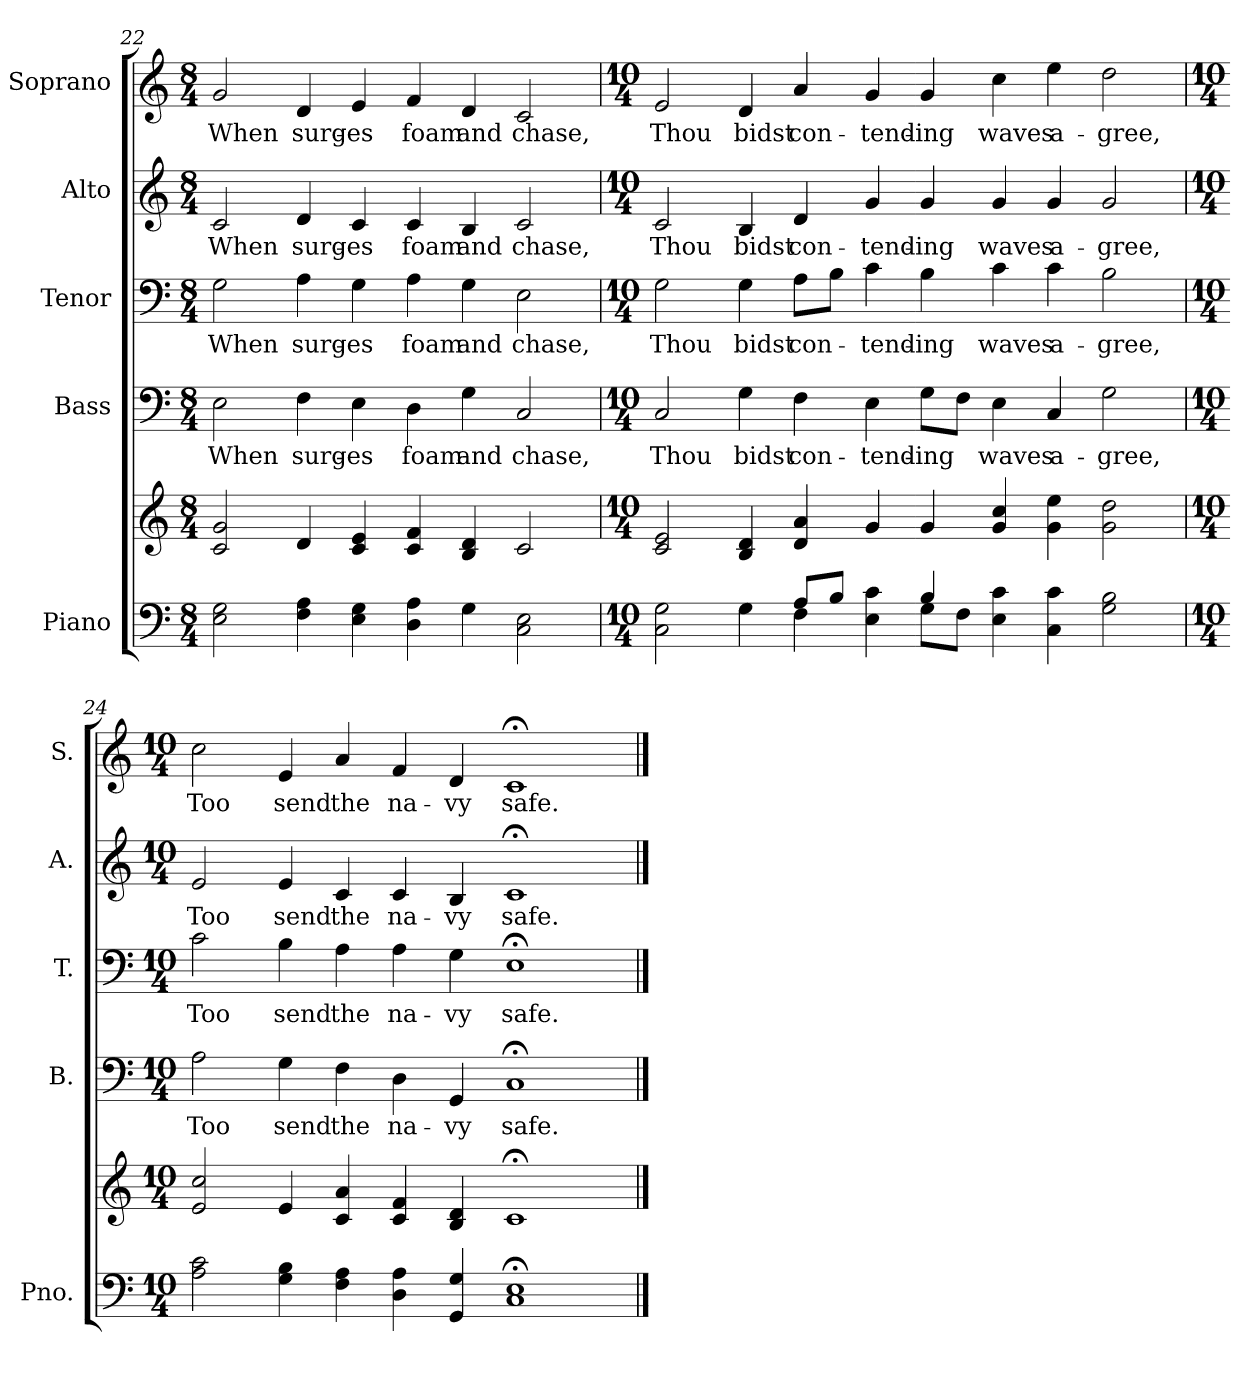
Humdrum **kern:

**kern	**kern	**kern	**text	**kern	**text	**kern	**text	**kern	**text
*part5	*part5	*part4	*part4	*part3	*part3	*part2	*part2	*part1	*part1
*staff6	*staff5	*staff4	*staff4	*staff3	*staff3	*staff2	*staff2	*staff1	*staff1
*I"Piano	*	*I"Bass	*	*I"Tenor	*	*I"Alto	*	*I"Soprano	*
*I'Pno.	*	*I'B.	*	*I'T.	*	*I'A.	*	*I'S.	*
*clefF4	*clefG2	*clefF4	*	*clefF4	*	*clefG2	*	*clefG2	*
*k[]	*k[]	*k[]	*	*k[]	*	*k[]	*	*k[]	*
*C:	*C:	*C:	*	*C:	*	*C:	*	*C:	*
*M8/4	*M8/4	*M8/4	*	*M8/4	*	*M8/4	*	*M8/4	*
=22	=22	=22	=22	=22	=22	=22	=22	=22	=22
!	!	!	!LO:LY:b:color=#000000	!	!	!	!	!	!
!	!	!	!	!	!LO:LY:b:color=#000000	!	!	!	!
!	!	!	!	!	!	!	!LO:LY:b:color=#000000	!	!
!	!	!	!	!	!	!	!	!	!LO:LY:b:color=#000000
2Ei\ 2Gi	2ci/ 2gi	2Ei\	When	2Gi\	When	2ci/	When	2gi/	When
!	!	!	!LO:LY:b:color=#000000	!	!	!	!	!	!
!	!	!	!	!	!LO:LY:b:color=#000000	!	!	!	!
!	!	!	!	!	!	!	!LO:LY:b:color=#000000	!	!
!	!	!	!	!	!	!	!	!	!LO:LY:b:color=#000000
4Fi\ 4Ai	4di/	4Fi\	surg-	4Ai\	surg-	4di/	surg-	4di/	surg-
!	!	!	!LO:LY:b:color=#000000	!	!	!	!	!	!
!	!	!	!	!	!LO:LY:b:color=#000000	!	!	!	!
!	!	!	!	!	!	!	!LO:LY:b:color=#000000	!	!
!	!	!	!	!	!	!	!	!	!LO:LY:b:color=#000000
4Ei\ 4Gi	4ci/ 4ei	4Ei\	-es	4Gi\	-es	4ci/	-es	4ei/	-es
!	!	!	!LO:LY:b:color=#000000	!	!	!	!	!	!
!	!	!	!	!	!LO:LY:b:color=#000000	!	!	!	!
!	!	!	!	!	!	!	!LO:LY:b:color=#000000	!	!
!	!	!	!	!	!	!	!	!	!LO:LY:b:color=#000000
4Di\ 4Ai	4ci/ 4fi	4Di\	foam	4Ai\	foam	4ci/	foam	4fi/	foam
!	!	!	!LO:LY:b:color=#000000	!	!	!	!	!	!
!	!	!	!	!	!LO:LY:b:color=#000000	!	!	!	!
!	!	!	!	!	!	!	!LO:LY:b:color=#000000	!	!
!	!	!	!	!	!	!	!	!	!LO:LY:b:color=#000000
4Gi\	4Bi/ 4di	4Gi\	and	4Gi\	and	4Bi/	and	4di/	and
!	!	!	!LO:LY:b:color=#000000	!	!	!	!	!	!
!	!	!	!	!	!LO:LY:b:color=#000000	!	!	!	!
!	!	!	!	!	!	!	!LO:LY:b:color=#000000	!	!
!	!	!	!	!	!	!	!	!	!LO:LY:b:color=#000000
2Ci\ 2Ei	2ci/	2Ci/	chase,	2Ei\	chase,	2ci/	chase,	2ci/	chase,
!!LO:PB:g=z
=23	=23	=23	=23	=23	=23	=23	=23	=23	=23
*M10/4	*M10/4	*M10/4	*	*M10/4	*	*M10/4	*	*M10/4	*
*^	*	*	*	*	*	*	*	*	*
!	!	!	!	!LO:LY:b:color=#000000	!	!	!	!	!	!
!	!	!	!	!	!	!LO:LY:b:color=#000000	!	!	!	!
!	!	!	!	!	!	!	!	!LO:LY:b:color=#000000	!	!
!	!	!	!	!	!	!	!	!	!	!LO:LY:b:color=#000000
2Ci\ 2Gi	2ryy	2ci/ 2ei	2Ci/	Thou	2Gi\	Thou	2ci/	Thou	2ei/	Thou
!	!	!	!	!LO:LY:b:color=#000000	!	!	!	!	!	!
!	!	!	!	!	!	!LO:LY:b:color=#000000	!	!	!	!
!	!	!	!	!	!	!	!	!LO:LY:b:color=#000000	!	!
!	!	!	!	!	!	!	!	!	!	!LO:LY:b:color=#000000
4Gi\	4ryy	4Bi/ 4di	4Gi\	bidst	4Gi\	bidst	4Bi/	bidst	4di/	bidst
!	!	!	!	!LO:LY:b:color=#000000	!	!	!	!	!	!
!	!	!	!	!	!	!LO:LY:b:color=#000000	!	!	!	!
!	!	!	!	!	!	!	!	!LO:LY:b:color=#000000	!	!
!	!	!	!	!	!	!	!	!	!	!LO:LY:b:color=#000000
8Ai/L	4Fi\	4di/ 4ai	4Fi\	con-	8Ai\L	con-	4di/	con-	4ai/	con-
8Bi/J	.	.	.	.	8Bi\J	.	.	.	.	.
!	!	!	!	!LO:LY:b:color=#000000	!	!	!	!	!	!
!	!	!	!	!	!	!LO:LY:b:color=#000000	!	!	!	!
!	!	!	!	!	!	!	!	!LO:LY:b:color=#000000	!	!
!	!	!	!	!	!	!	!	!	!	!LO:LY:b:color=#000000
4Ei\ 4ci	4ryy	4gi/	4Ei\	-tend-	4ci\	-tend-	4gi/	-tend-	4gi/	-tend-
!	!	!	!	!LO:LY:b:color=#000000	!	!	!	!	!	!
!	!	!	!	!	!	!LO:LY:b:color=#000000	!	!	!	!
!	!	!	!	!	!	!	!	!LO:LY:b:color=#000000	!	!
!	!	!	!	!	!	!	!	!	!	!LO:LY:b:color=#000000
4Bi/	8Gi\L	4gi/	8Gi\L	-ing	4Bi\	-ing	4gi/	-ing	4gi/	-ing
.	8Fi\J	.	8Fi\J	.	.	.	.	.	.	.
!	!	!	!	!LO:LY:b:color=#000000	!	!	!	!	!	!
!	!	!	!	!	!	!LO:LY:b:color=#000000	!	!	!	!
!	!	!	!	!	!	!	!	!LO:LY:b:color=#000000	!	!
!	!	!	!	!	!	!	!	!	!	!LO:LY:b:color=#000000
4Ei\ 4ci	2ryy	4gi/ 4cci	4Ei\	waves	4ci\	waves	4gi/	waves	4cci\	waves
!	!	!	!	!LO:LY:b:color=#000000	!	!	!	!	!	!
!	!	!	!	!	!	!LO:LY:b:color=#000000	!	!	!	!
!	!	!	!	!	!	!	!	!LO:LY:b:color=#000000	!	!
!	!	!	!	!	!	!	!	!	!	!LO:LY:b:color=#000000
4Ci\ 4ci	.	4gi\ 4eei	4Ci/	a-	4ci\	a-	4gi/	a-	4eei\	a-
!	!	!	!	!LO:LY:b:color=#000000	!	!	!	!	!	!
!	!	!	!	!	!	!LO:LY:b:color=#000000	!	!	!	!
!	!	!	!	!	!	!	!	!LO:LY:b:color=#000000	!	!
!	!	!	!	!	!	!	!	!	!	!LO:LY:b:color=#000000
2Gi\ 2Bi	2ryy	2gi\ 2ddi	2Gi\	-gree,	2Bi\	-gree,	2gi/	-gree,	2ddi\	-gree,
*v	*v	*	*	*	*	*	*	*	*	*
=24	=24	=24	=24	=24	=24	=24	=24	=24	=24
*M10/4	*M10/4	*M10/4	*	*M10/4	*	*M10/4	*	*M10/4	*
*^	*	*	*	*	*	*	*	*	*
!	!	!	!	!LO:LY:b:color=#000000	!	!	!	!	!	!
*v	*v	*	*	*	*	*	*	*	*	*
*^	*	*	*	*	*	*	*	*	*
!	!	!	!	!	!	!LO:LY:b:color=#000000	!	!	!	!
*v	*v	*	*	*	*	*	*	*	*	*
*^	*	*	*	*	*	*	*	*	*
!	!	!	!	!	!	!	!	!LO:LY:b:color=#000000	!	!
*v	*v	*	*	*	*	*	*	*	*	*
*^	*	*	*	*	*	*	*	*	*
!	!	!	!	!	!	!	!	!	!	!LO:LY:b:color=#000000
*v	*v	*	*	*	*	*	*	*	*	*
2Ai\ 2ci	2ei/ 2cci	2Ai\	Too	2ci\	Too	2ei/	Too	2cci\	Too
!	!	!	!LO:LY:b:color=#000000	!	!	!	!	!	!
!	!	!	!	!	!LO:LY:b:color=#000000	!	!	!	!
!	!	!	!	!	!	!	!LO:LY:b:color=#000000	!	!
!	!	!	!	!	!	!	!	!	!LO:LY:b:color=#000000
4Gi\ 4Bi	4ei/	4Gi\	send	4Bi\	send	4ei/	send	4ei/	send
!	!	!	!LO:LY:b:color=#000000	!	!	!	!	!	!
!	!	!	!	!	!LO:LY:b:color=#000000	!	!	!	!
!	!	!	!	!	!	!	!LO:LY:b:color=#000000	!	!
!	!	!	!	!	!	!	!	!	!LO:LY:b:color=#000000
4Fi\ 4Ai	4ci/ 4ai	4Fi\	the	4Ai\	the	4ci/	the	4ai/	the
!	!	!	!LO:LY:b:color=#000000	!	!	!	!	!	!
!	!	!	!	!	!LO:LY:b:color=#000000	!	!	!	!
!	!	!	!	!	!	!	!LO:LY:b:color=#000000	!	!
!	!	!	!	!	!	!	!	!	!LO:LY:b:color=#000000
4Di\ 4Ai	4ci/ 4fi	4Di\	na-	4Ai\	na-	4ci/	na-	4fi/	na-
!	!	!	!LO:LY:b:color=#000000	!	!	!	!	!	!
!	!	!	!	!	!LO:LY:b:color=#000000	!	!	!	!
!	!	!	!	!	!	!	!LO:LY:b:color=#000000	!	!
!	!	!	!	!	!	!	!	!	!LO:LY:b:color=#000000
4GGi/ 4Gi	4Bi/ 4di	4GGi/	-vy	4Gi\	-vy	4Bi/	-vy	4di/	-vy
!	!	!	!LO:LY:b:color=#000000	!	!	!	!	!	!
!	!	!	!	!	!LO:LY:b:color=#000000	!	!	!	!
!	!	!	!	!	!	!	!LO:LY:b:color=#000000	!	!
!	!	!	!	!	!	!	!	!	!LO:LY:b:color=#000000
1Ci; 1Ei;	1c;i	1C;i	safe.	1E;i	safe.	1c;i	safe.	1c;i	safe.
==	==	==	==	==	==	==	==	==	==
*-	*-	*-	*-	*-	*-	*-	*-	*-	*-
